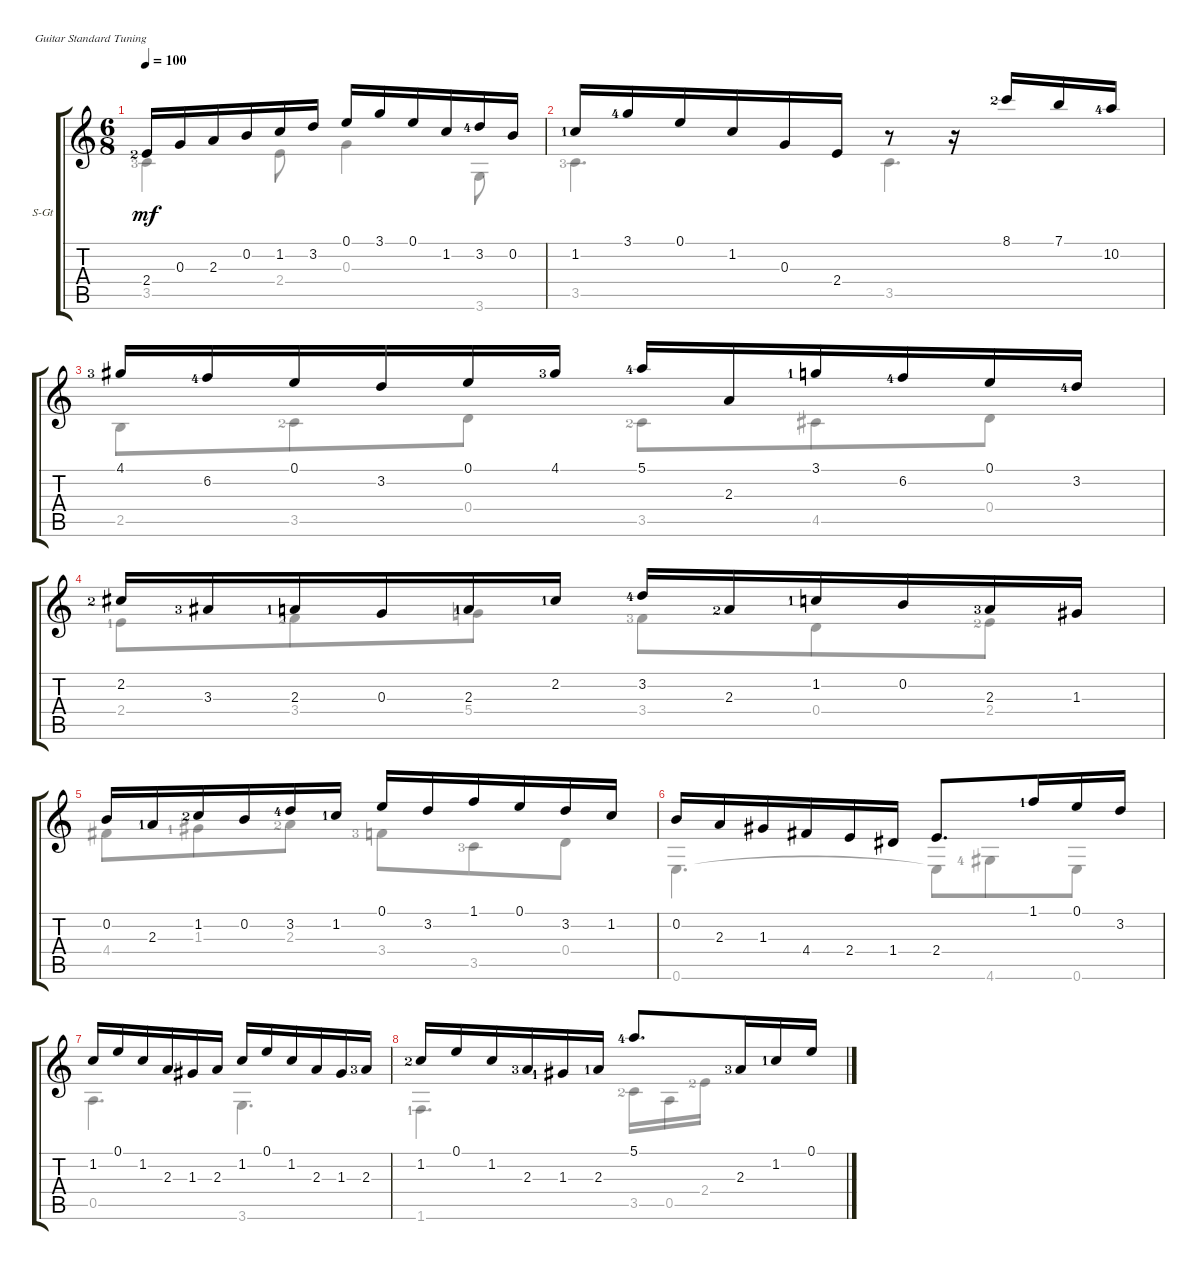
\defaultSystemsLayout 4
\bracketExtendMode groupsimilarinstruments
\firstSystemTrackNameOrientation horizontal
\otherSystemsTrackNameOrientation horizontal
\track ("Steel Guitar" "S-Gt") {instrument acousticguitarsteel}
\staff {score tabs}
\tuning (E4 B3 G3 D3 A2 E2)
\voice
\ts (6 8)
\tempo 100
\clef g2
\ks aminor
2.4{lf 3}.16{dy mf} 0.3.16 2.3.16 0.2.16 1.2.16 3.2.16 0.1.16 3.1.16 0.1.16 1.2.16 3.2{lf 5}.16 0.2.16 |
1.2{lf 2}.16 3.1{lf 5}.16 0.1.16 1.2.16 0.3.16 2.4.16 r.8 r.16 8.1{lf 3}.16 7.1.16 10.2{lf 5}.16 |
4.1{lf 4}.16 6.2{lf 5}.16 0.1.16 3.2.16 0.1.16 4.1{lf 4}.16 5.1{lf 5}.16 2.3.16 3.1{lf 2}.16 6.2{lf 5}.16 0.1.16 3.2{lf 5}.16 |
2.2{lf 3}.16 3.3{lf 4}.16 2.3{lf 2}.16 0.3.16 2.3{lf 2}.16 2.2{lf 2}.16 3.2{lf 5}.16 2.3{lf 3}.16 1.2{lf 2}.16 0.2.16 2.3{lf 4}.16 1.3.16 |
0.2.16 2.3{lf 2}.16 1.2{lf 3}.16 0.2.16 3.2{lf 5}.16 1.2{lf 2}.16 0.1.16 3.2.16 1.1.16 0.1.16 3.2.16 1.2.16 |
0.2.16 2.3.16 1.3.16 4.4.16 2.4.16 1.4.16 2.4.8{d} 1.1{lf 2}.16 0.1.16 3.2.16 |
1.2.16 0.1.16 1.2.16 2.3.16 1.3.16 2.3.16 1.2.16 0.1.16 1.2.16 2.3.16 1.3.16 2.3{lf 4}.16 |
1.2{lf 3}.16 0.1.16 1.2.16 2.3{lf 4}.16 1.3{lf 2}.16 2.3{lf 2}.16 5.1{lf 5}.8{d} 2.3{lf 4}.16 1.2{lf 2}.16 0.1.16
\voice
\clef g2
\ottava regular
\simile none
\ks aminor
3.5{lf 4}.4{dy mf} 2.4.8 0.3.4 3.6.8 |
3.5{lf 4}.4{d} 3.5.4{d} |
2.5.8 3.5{lf 3}.8 0.4.8 3.5{lf 3}.8 4.5.8 0.4.8 |
2.4{lf 2}.8 3.4{lf 3}.8 5.4.8 3.4{lf 4}.8 0.4.8 2.4{lf 3}.8 |
4.4.8 1.3{lf 2}.8 2.3{lf 3}.8 3.4{lf 4}.8 3.5{lf 4}.8 0.4.8 |
0.6.4{d} 0.6{t}.8 4.6{lf 5}.8 0.6.8 |
0.5.4{d} 3.6.4{d} |
1.6{lf 2}.4{d} 3.5{lf 3}.16 0.5.16 2.4{lf 3}.16
